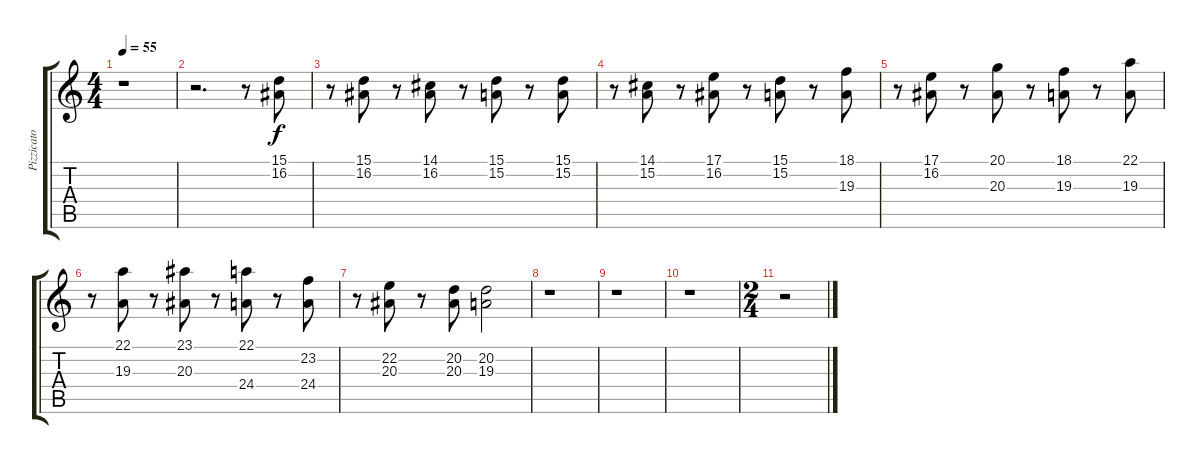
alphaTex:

\track ("Pizzicato Strings II" "Pizzicato ") {instrument pizzicatostrings}
\staff {score tabs}
\tuning (B3 Gb3 D3 A2 E2 B1) {hide}
\ts (4 4)
\tempo 55
\clef g2
\ks c
r.1{dy f volume 10 balance 8 instrument pizzicatostrings} |
r.2{d} r.8 (15.1 16.2).8 |
r.8 (15.1 16.2).8 r.8 (14.1 16.2).8 r.8 (15.1 15.2).8 r.8 (15.1 15.2).8 |
r.8 (14.1 15.2).8 r.8 (17.1 16.2).8 r.8 (15.1 15.2).8 r.8 (18.1 19.3).8 |
r.8 (17.1 16.2).8 r.8 (20.1 20.3).8 r.8 (18.1 19.3).8 r.8 (22.1 19.3).8 |
r.8 (22.1 19.3).8 r.8 (23.1 20.3).8 r.8 (22.1 24.4).8 r.8 (23.2 24.4).8 |
r.8 (22.2 20.3).8 r.8 (20.2 20.3).8 (20.2 19.3).2 |
r.1 |
r.1 |
r.1 |
\ts (2 4)
r.2
